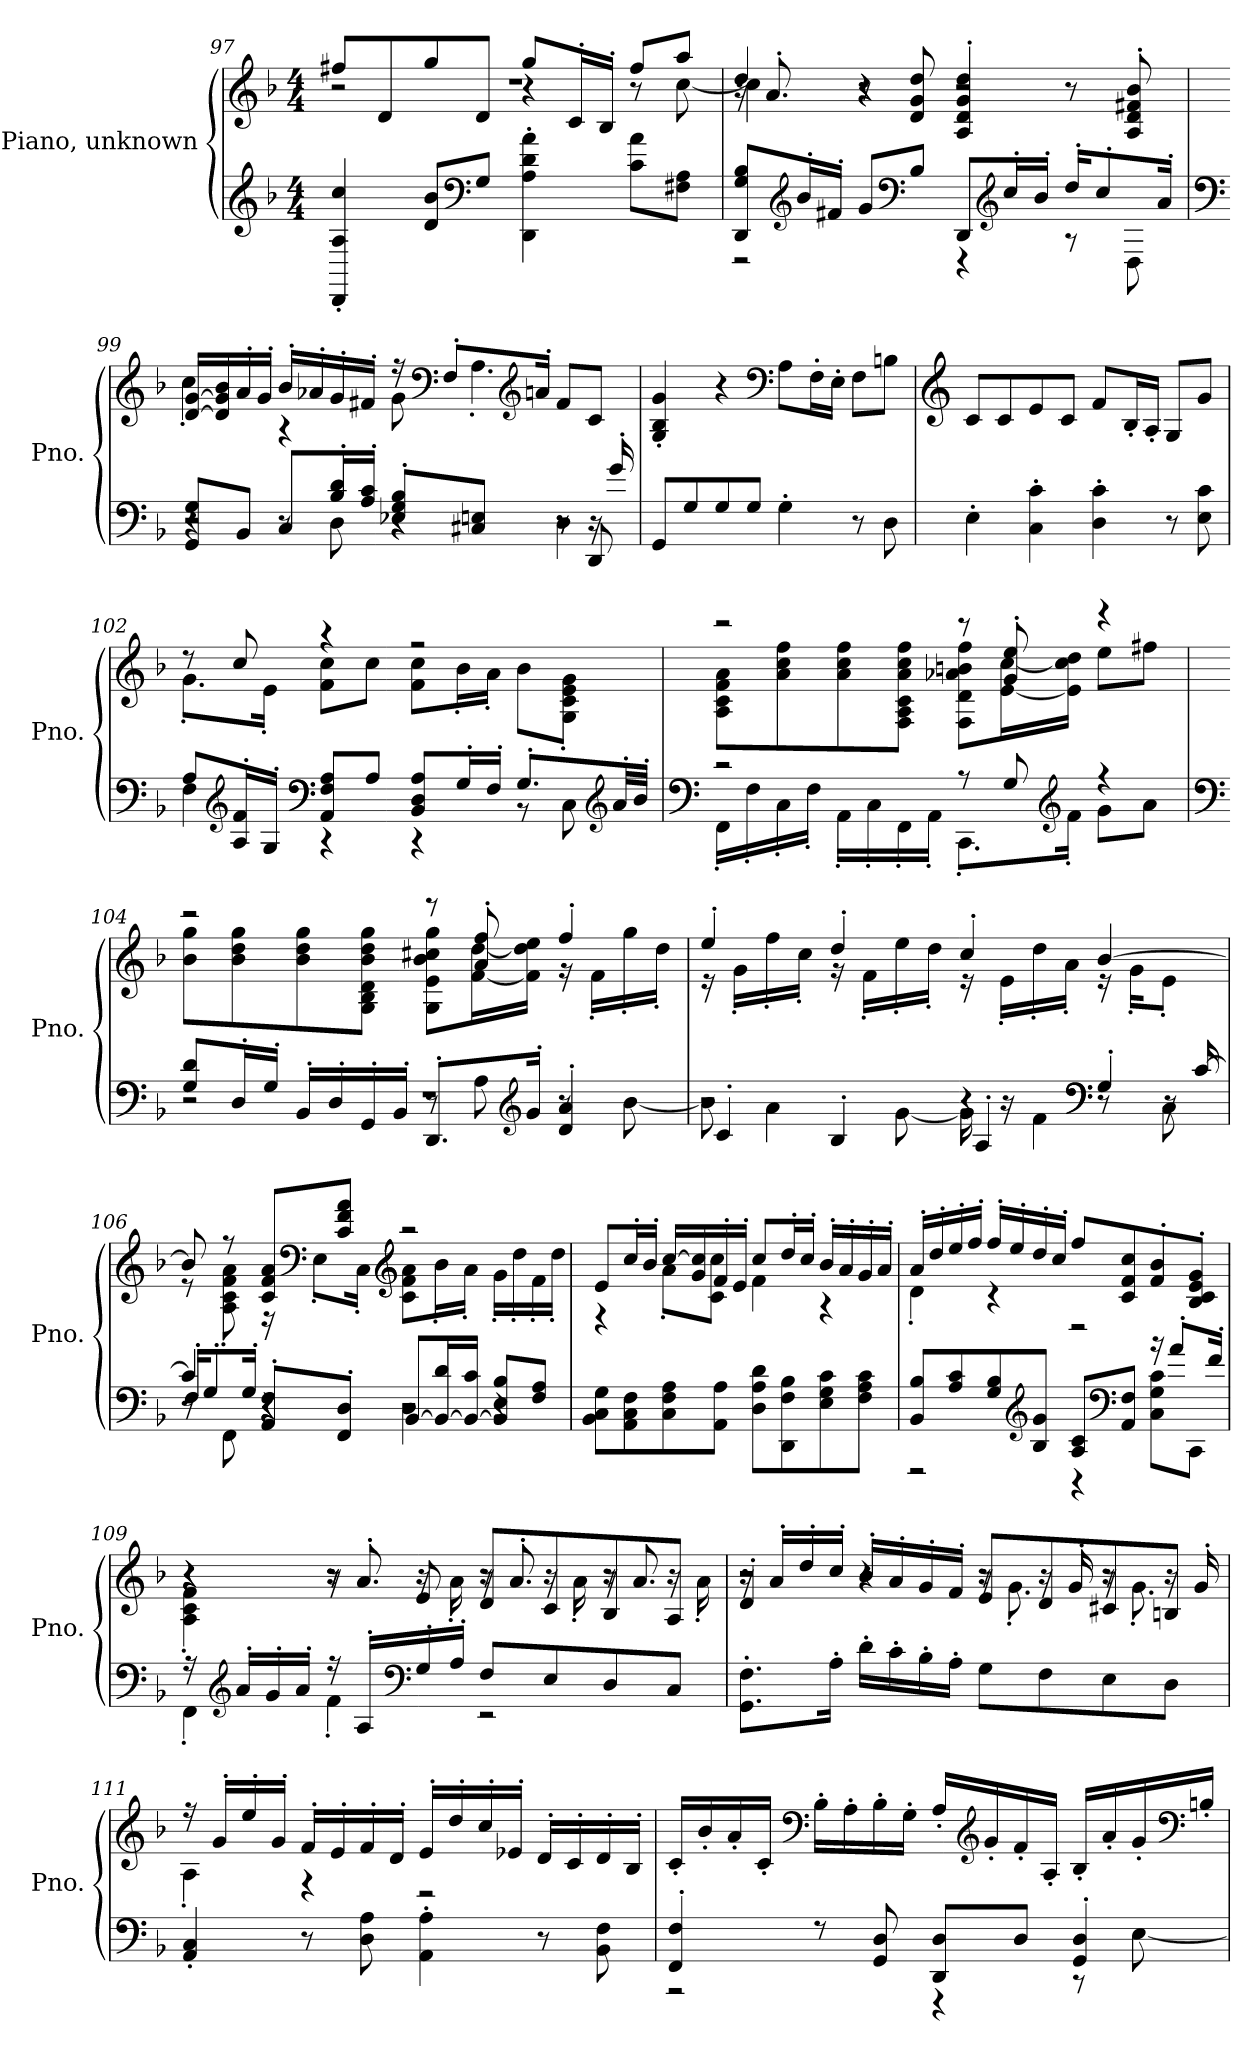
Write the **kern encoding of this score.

**kern	**kern
*part1	*part1
*staff2	*staff1
*I"Piano, unknown	*
*I'Pno.	*
*clefG2	*clefG2
*k[b-]	*k[b-]
*M4/4	*M4/4
=97	=97
*	*^
*	*	*^
4DD/' 4A/' 4cc/'	1r	2r	8ff#X/L
.	.	.	8d/
8d/ 8b-/L	.	.	8gg/
*clefF4	*	*	*
8G/J	.	.	8d/J
4DD\' 4A\' 4d\' 4a\'	.	4r	8gg/L
.	.	.	16c'/L
.	.	.	16B-'/JJ
8c\ 8a\L	.	8r	8ff#/L
8F#X\ 8A\J	.	[8cc\	8aa/J
!!LO:LB:g=z	!!	!!
=98	=98	=98	=98
*^	*	*	*
8DD/ 8G/ 8B-/L	2r	4dd/	4cc\]	16r
.	.	.	.	8.a'/
*clefG2	*	*	*	*
16b-'/L	.	.	.	.
16f#X'/JJ	.	.	.	.
8g/L	.	4r	4r	8r
*clefF4	*	*	*	*
8B-/J	.	.	.	8d/ 8g/ 8dd/
8DD/L	4r	2r	2r	4A/' 4d/' 4g/' 4dd/'
*clefG2	*	*	*	*
16cc'/L	.	.	.	.
16b-'/JJ	.	.	.	.
16dd'/KL	8r	.	.	8r
8cc'/	.	.	.	.
.	8D\	.	.	8A/' 8d/' 8f#X/' 8b-/'
16a'/Jk	.	.	.	.
*v	*v	*	*	*
*	*v	*v	*v
=99	=99
*clefF4	*
*^	*^
*	*^	*	*
8GG/ 8G/L	4r	2r	[16d/ [16g/LL	4cc'\
.	.	.	16d/] 16g/] 16b-/	.
8BB-/J	.	.	16a'/	.
.	.	.	16g'/JJ	.
8C/L	8r	.	16b-'/LL	4r
.	.	.	16a-X'/	.
16B-/' 16d/'L	8D\	.	16g'/	.
16A/' 16c/'JJ	.	.	16f#X'/JJ	.
8E-X/' 8G/' 8B-/'L	4r	4r	16r	8g\
*	*	*	*clefF4	*
.	.	.	8F'/L	.
8C#X/ 8En/J	.	.	.	4.A'\
*	*	*	*clefG2	*
.	.	.	16an'/Jk	.
8r	4D\	8r	8f#/L	.
16r	.	8DD/	8c/J	.
16g'/	.	.	.	.
*v	*v	*v	*	*
*	*v	*v
!!LO:LB:g=z
=100	=100
8GG/L	4G/' 4B-/' 4g/'
8G/	.
8G/	4r
8G/J	.
*	*clefF4
4G'\	8A\L
.	16F'\L
.	16E'\JJ
8r	8F\L
8D\	8Bn\J
=101	=101
*	*clefG2
4E'\	8c/L
.	8c/
4C\' 4c\'	8e/
.	8c/J
4D\' 4c\'	8f/L
.	16B-'/L
.	16A'/JJ
8r	8G/L
8E\ 8c\	8g/J
=102	=102
*^	*^
8A/L	4F\	8r	8.g'\L
*clefG2	*	*	*
16A/' 16f/'L	.	8cc/	.
16G'/JJ	.	.	16e'\Jk
*clefF4	*	*	*
8AA/ 8F/ 8A/L	4r	4r	8f\ 8cc\L
8A/J	.	.	8cc\J
8BB-/ 8D/ 8A/L	4r	2r	8f\ 8cc\L
16G'/L	.	.	16b-'\L
16F'/JJ	.	.	16a'\JJ
8.G'/L	8r	.	8b-\L
.	8C\	.	8G\' 8c\' 8e\' 8g\'J
*clefG2	*	*	*
32a'/LL	.	.	.
32b-'/JJJ	.	.	.
!!LO:LB:g=z	!!
=103	=103	=103	=103
*clefF4	*	*	*
2r	16FF'\LL	2r	8A\ 8c\ 8f\ 8a\L
.	16F'\	.	.
.	16C'\	.	8a\ 8cc\ 8ff\
.	16F'\JJ	.	.
.	16AA'\LL	.	8a\ 8cc\ 8ff\
.	16C'\	.	.
.	16FF'\	.	8F\ 8A\ 8c\ 8a\ 8cc\ 8ff\J
.	16AA'\JJ	.	.
8r	8.CC'\L	8r	8F\ 8d\ 8a-X\ 8bn\ 8ff\L
8G/	.	8g/' 8ee/'	[16e\ [16cc\L
*clefG2	*	*	*
.	16f'\Jk	.	16e\] 16cc\] 16dd\JJ
4r	8g\L	4r	8ee\L
.	8a\J	.	8ff#X\J
*v	*v	*	*
=104	=104	=104
*clefF4	*	*
*^	*	*
*	*^	*	*
1r	2r	8G/ 8d/L	2r	8b-\ 8gg\L
.	.	16D'/L	.	8b-\ 8dd\ 8gg\
.	.	16G'/JJ	.	.
.	.	16BB-'/LL	.	8b-\ 8dd\ 8gg\
.	.	16D'/	.	.
.	.	16GG'/	.	8G\ 8B-\ 8d\ 8b-\ 8dd\ 8gg\J
.	.	16BB-'/JJ	.	.
.	8r	8.DD'/L	8r	8G\ 8e\ 8b-\ 8cc#X\ 8gg\L
.	8A\	.	8a/' 8ff/'	[16f\ [16dd\L
*clefG2	*	*	*	*
.	.	16g'/Jk	.	16f\] 16dd\] 16ee\JJ
.	8r	4d/' 4a/'	4ff'/	16r
.	.	.	.	16f'\LL
.	[8b-\	.	.	16gg'\
.	.	.	.	16dd'\JJ
!!LO:LB:g=z	!!
=105	=105	=105	=105	=105
2r	8b-\]	4c'/	4ee'/	16r
.	.	.	.	16g'\LL
.	4a\	.	.	16ff'\
.	.	.	.	16cc'\JJ
.	.	4B-'/	4dd'/	16r
.	.	.	.	16f'\LL
.	[8g\	.	.	16ee'\
.	.	.	.	16dd'\JJ
4r	16g\]	4A'/	4cc'/	16r
.	16r	.	.	16e'\LL
.	4f\	.	.	16dd'\
.	.	.	.	16a'\JJ
*clefF4	*	*	*	*
8r	.	4G'/	[4b-/	16r
.	.	.	.	16g'\KL
16r	8C\	.	.	8e'\J
[16c/	.	.	.	.
=106	=106	=106	=106	=106
4c/]	8r	16F'/KL	8b-/]	8r
.	.	8G'/	.	.
.	8FF\	.	8r	8A\' 8c\' 8f\' 8a\'
.	.	16G'/Jk	.	.
4r	4r	8AA/' 8F/'L	8c/ 8f/ 8a/L	16r
*	*	*	*clefF4	*
.	.	.	.	8E'\L
.	.	8FF/' 8D/'J	8c/ 8f/ 8a/J	.
.	.	.	.	16C'\Jk
*	*	*	*clefG2	*
2r	4D\	[8BB-/L	2r	8c\ 8f\ 8a\L
.	.	16BB-/_ 16d/L	.	16b-'\L
.	.	16BB-/_ 16c/JJ	.	16a'\JJ
.	4r	8BB-/] 8E/ 8B-/L	.	16g'\LL
.	.	.	.	16dd'\
.	.	8F/ 8A/J	.	16f'\
.	.	.	.	16dd'\JJ
*v	*v	*v	*	*
!!LO:LB:g=z	!!
=107	=107	=107
8BB-\ 8C\ 8G\L	8e/L	4r
8AA\ 8C\ 8F\	16cc'/L	.
.	16b-'/JJ	.
8C\ 8F\ 8A\	[16cc/LL	8a'\L
.	16g/ 16cc/]	.
8AA\ 8A\J	16f'/	8c\ 8cc\J
.	16e'/JJ	.
8D\ 8A\ 8d\L	8cc/L	4f\
8DD\ 8F\ 8B-\	16dd'/L	.
.	16cc'/JJ	.
8E\ 8G\ 8c\	16b-'/LL	4r
.	16a'/	.
8F\ 8A\ 8c\J	16g'/	.
.	16a'/JJ	.
=108	=108	=108
*^	*	*
8BB-/ 8B-/L	2r	16a'/LL	4d'\
.	.	16dd'/	.
8A/ 8c/	.	16ee'/	.
.	.	16ff'/JJ	.
8G/ 8B-/	.	16ff'/LL	4r
.	.	16ee'/	.
*clefG2	*	*	*
8B-/ 8g/J	.	16dd'/	.
.	.	16cc'/JJ	.
8A/ 8c/L	4r	8ff/L	2r
*clefF4	*	*	*
8AA/ 8F/J	.	8c/ 8f/ 8cc/	.
16r	8C\ 8G\ 8c\L	8f/' 8b-/'	.
8a'/L	.	.	.
.	8CC\J	8B-/' 8c/' 8e/' 8g/'J	.
16f'/Jk	.	.	.
!!LO:PB:g=z
=109	=109	=109	=109
*	*	*	*^
16r	4FF'\	4r	4A\' 4c\' 4f\'	4r
*clefG2	*	*	*	*
16a'/LL	.	.	.	.
16g'/	.	.	.	.
16a'/JJ	.	.	.	.
16r	4f'\	16r	8r	8r
16A'/LL	.	8.a'/	.	.
*clefF4	*	*	*	*
16G'/	.	.	16r	8e/
16A'/JJ	.	.	16a'\	.
8F/L	2r	16r	8r	8d/L
.	.	8.a'/	.	.
8E/	.	.	16r	8c/
.	.	.	16a'\	.
8D/	.	16r	8r	8B-/
.	.	8.a'/	.	.
8C/J	.	.	16r	8A/J
.	.	.	16a'\	.
*v	*v	*	*	*
=110	=110	=110	=110
8.GG\' 8.F\'L	16r	2r	4d'/
.	16a'/LL	.	.
.	16dd'/	.	.
16A'\Jk	16cc'/JJ	.	.
16d'\LL	16b-'/LL	.	4r
16c'\	16a'/	.	.
16B-'\	16g'/	.	.
16A'\JJ	16f'/JJ	.	.
8G\L	8r	16r	8e/L
.	.	8.g'\	.
8F\	16r	.	8d/
.	16g'/	.	.
8E\	8r	16r	8c#X/
.	.	8.g'\	.
8D\J	16r	.	8Bn/J
.	16g'/	.	.
*	*	*v	*v
!!LO:LB:g=z
=111	=111	=111
4AA/' 4C/'	16r	4A'\
.	16g'/LL	.
.	16ee'/	.
.	16g'/JJ	.
8r	16f'/LL	4r
.	16e'/	.
8D\ 8A\	16f'/	.
.	16d'/JJ	.
4AA\' 4A\'	16e'/LL	2r
.	16dd'/	.
.	16cc'/	.
.	16e-X'/JJ	.
8r	16d'/LL	.
.	16c'/	.
8BB-\ 8F\	16d'/	.
.	16B-'/JJ	.
*	*v	*v
=112	=112
*^	*
4FF/' 4F/'	2r	16c'/LL
.	.	16b-'/
.	.	16a'/
.	.	16c'/JJ
*	*	*clefF4
8r	.	16B-'\LL
.	.	16A'\
8GG/ 8D/	.	16B-'\
.	.	16G'\JJ
8DD/ 8D/L	4r	16A'/LL
*	*	*clefG2
.	.	16g'/
8D/J	.	16f'/
.	.	16A'/JJ
4GG/' 4D/'	8r	16B-'/LL
.	.	16a'/
.	[8E\	16g'/
*	*	*clefF4
.	.	16Bn'/JJ
*v	*v	*
=	=
*-	*-
